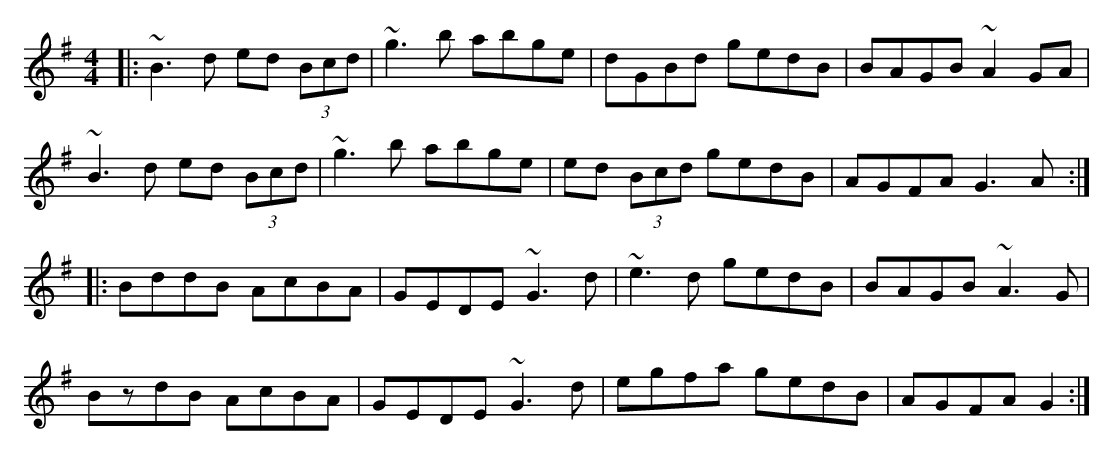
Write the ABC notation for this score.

X:1
M:4/4
K:G
|:~B3 d ed (3Bcd|~g3 b abge|dGBd gedB|BAGB ~A2 GA|
~B3 d ed (3Bcd|~g3 b abge|ed (3Bcd gedB|AGFA G3 A:|
|:BddB AcBA|GEDE ~G3 d|~e3 d gedB|BAGB ~A3 G|
BzdB AcBA|GEDE ~G3 d|egfa gedB|AGFA G2:|
